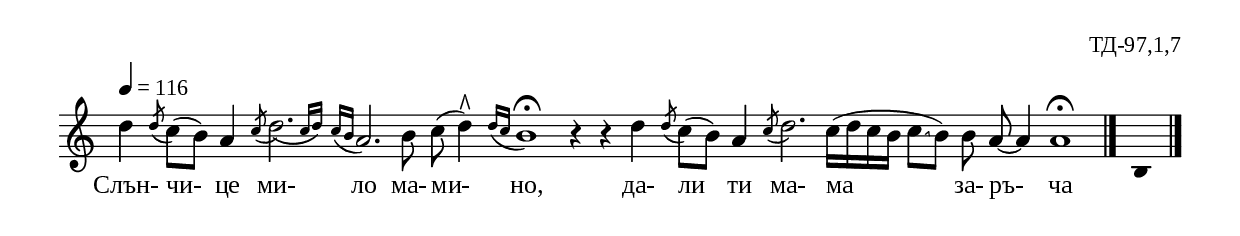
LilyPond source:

%{
TD_097_1_07
%}

\include "td-preamble.ly"

\score {
\relative c'' {
\tempo 4 = 116
%\time 5/16
\cadenzaOn
\phrasingSlurDown
\override Glissando #'style = #'zigzag
d4 \acciaccatura d8 c[( b]) a4 \acciaccatura c8 \afterGrace d2.\( { c16[ d]\) }
\acciaccatura { c16[ b] } a2. b8 c\noBeam( d4^\rtoe) \acciaccatura { d16[ c] } b1\fermata
r4 r
\bar ""
d4 \acciaccatura d8 c[( b]) a4 \acciaccatura c8 d2. c16[( d c b] c8[\glissando b])
b a\noBeam~ a4 a1\fermata
 \bar "|." 
s4 \fixB b,
 \bar "|."  
}
\addlyrics { Слън- чи- це ми- ло ма- ми- но, да- ли ти ма- ма за- ръ- ча }
%
\layout {
     \context { 
	    \Staff \remove "Time_signature_engraver" } 
  indent = #0
  line-width = 190\mm
  ragged-right=##f
}
%
\midi { 
	\context {
		\Score
		tempoWholesPerMinute = #(ly:make-moment 116 4)
		}
	}
}
%
\header{
  opus = "ТД-97,1,7"
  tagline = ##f
}


